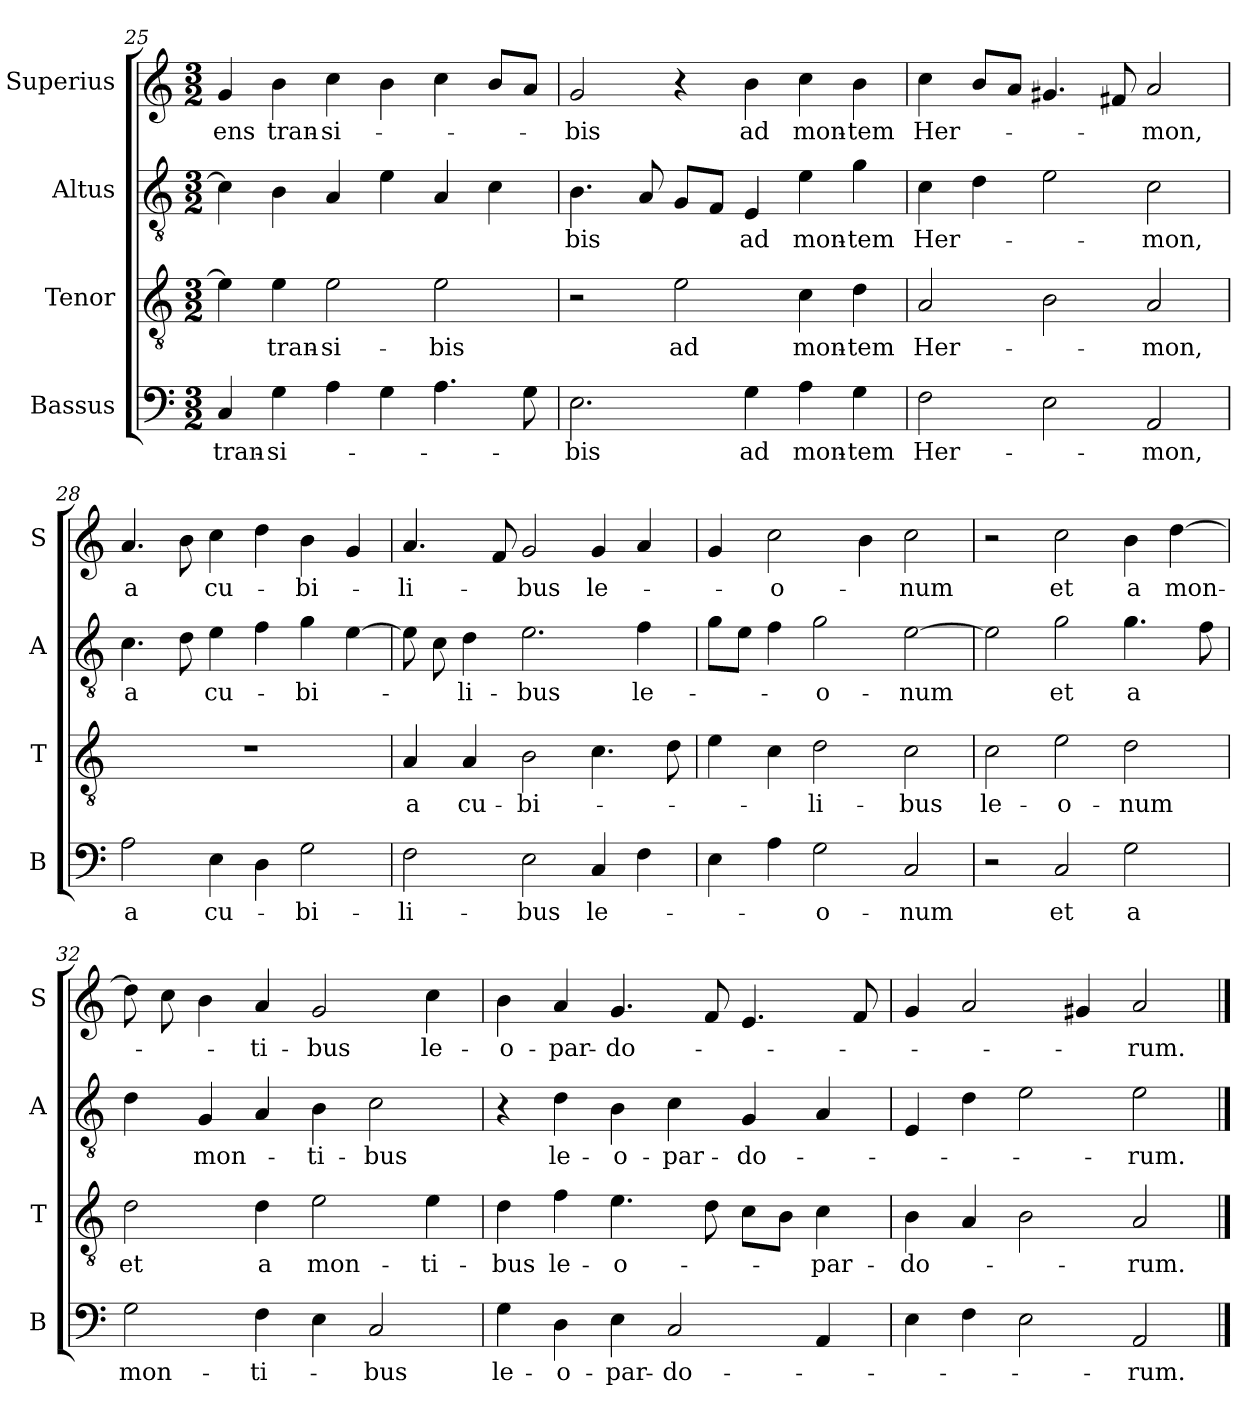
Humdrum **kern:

**kern	**text	**kern	**text	**kern	**text	**kern	**text
*part4	*part4	*part3	*part3	*part2	*part2	*part1	*part1
*staff4	*staff4	*staff3	*staff3	*staff2	*staff2	*staff1	*staff1
*I"Bassus	*	*I"Tenor	*	*I"Altus	*	*I"Superius	*
*I'B	*	*I'T	*	*I'A	*	*I'S	*
*clefF4	*	*clefGv2	*	*clefGv2	*	*clefG2	*
*k[]	*	*k[]	*	*k[]	*	*k[]	*
*M3/2	*	*M3/2	*	*M3/2	*	*M3/2	*
=25	=25	=25	=25	=25	=25	=25	=25
4C	tran-	4e]	.	4c]	.	4g	-ens
4G	-si-	4e	tran-	4B	.	4b	tran-
4A	.	2e	-si-	4A	.	4cc	-si-
4G	.	.	.	4e	.	4b	.
4.A	.	2e	-bis	4A	.	4cc	.
.	.	.	.	4c	.	8bL	.
8G	.	.	.	.	.	8aJ	.
=26	=26	=26	=26	=26	=26	=26	=26
2.E	-bis	2r	.	4.B	-bis	2g	-bis
.	.	.	.	8A	.	.	.
.	.	2e	ad	8GL	.	4r	.
.	.	.	.	8FJ	.	.	.
4G	ad	.	.	4E	ad	4b	ad
4A	mon-	4c	mon-	4e	mon-	4cc	mon-
4G	-tem	4d	-tem	4g	-tem	4b	-tem
=27	=27	=27	=27	=27	=27	=27	=27
2F	Her-	2A	Her-	4c	Her-	4cc	Her-
.	.	.	.	4d	.	8bL	.
.	.	.	.	.	.	8aJ	.
2E	.	2B	.	2e	.	4.g#X	.
.	.	.	.	.	.	8f#X	.
2AA	-mon,	2A	-mon,	2c	-mon,	2a	-mon,
=28	=28	=28	=28	=28	=28	=28	=28
2A	a	1.r	.	4.c	a	4.a	a
.	.	.	.	8d	.	8b	.
4E	cu-	.	.	4e	cu-	4cc	cu-
4D	.	.	.	4f	.	4dd	.
2G	-bi-	.	.	4g	-bi-	4b	-bi-
.	.	.	.	[4e	.	4g	.
=29	=29	=29	=29	=29	=29	=29	=29
2F	-li-	4A	a	8e]	.	4.a	-li-
.	.	.	.	8c	.	.	.
.	.	4A	cu-	4d	-li-	.	.
.	.	.	.	.	.	8f	.
2E	-bus	2B	-bi-	2.e	-bus	2g	-bus
4C	le-	4.c	.	.	.	4g	le-
4F	.	.	.	4f	le-	4a	.
.	.	8d	.	.	.	.	.
=30	=30	=30	=30	=30	=30	=30	=30
4E	.	4e	.	8gL	.	4g	.
.	.	.	.	8eJ	.	.	.
4A	.	4c	.	4f	.	2cc	-o-
2G	-o-	2d	-li-	2g	-o-	.	.
.	.	.	.	.	.	4b	.
2C	-num	2c	-bus	[2e	-num	2cc	-num
=31	=31	=31	=31	=31	=31	=31	=31
2r	.	2c	le-	2e]	.	2r	.
2C	et	2e	-o-	2g	et	2cc	et
2G	a	2d	-num	4.g	a	4b	a
.	.	.	.	.	.	[4dd	mon-
.	.	.	.	8f	.	.	.
=32	=32	=32	=32	=32	=32	=32	=32
2G	mon-	2d	et	4d	.	8dd]	.
.	.	.	.	.	.	8cc	.
.	.	.	.	4G	mon-	4b	.
4F	-ti-	4d	a	4A	.	4a	-ti-
4E	.	2e	mon-	4B	-ti-	2g	-bus
2C	-bus	.	.	2c	-bus	.	.
.	.	4e	-ti-	.	.	4cc	le-
=33	=33	=33	=33	=33	=33	=33	=33
4G	le-	4d	-bus	4r	.	4b	-o-
4D	-o-	4f	le-	4d	le-	4a	-par-
4E	-par-	4.e	-o-	4B	-o-	4.g	-do-
2C	-do-	.	.	4c	-par-	.	.
.	.	8d	.	.	.	8f	.
.	.	8cL	.	4G	-do-	4.e	.
.	.	8BJ	.	.	.	.	.
4AA	.	4c	-par-	4A	.	.	.
.	.	.	.	.	.	8f	.
=34	=34	=34	=34	=34	=34	=34	=34
4E	.	4B	-do-	4E	.	4g	.
4F	.	4A	.	4d	.	2a	.
2E	.	2B	.	2e	.	.	.
.	.	.	.	.	.	4g#X	.
2AA	-rum.	2A	rum.	2e	-rum.	2a	-rum.
==	==	==	==	==	==	==	==
*-	*-	*-	*-	*-	*-	*-	*-
